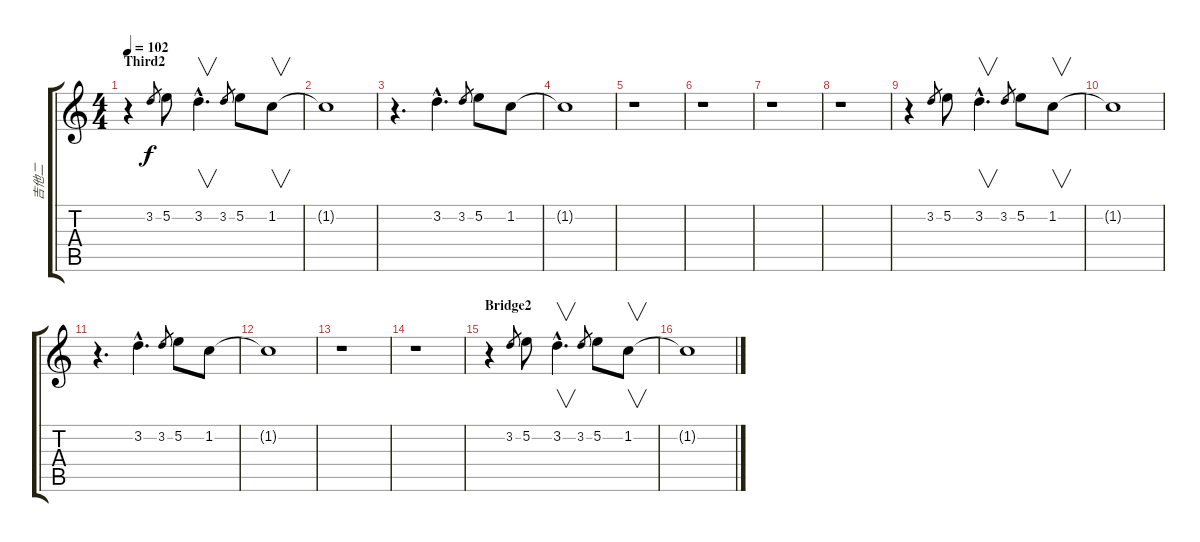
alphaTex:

\track ("吉他二" "吉他二") {instrument electricguitarclean}
\staff {score tabs}
\tuning (E4 B3 G3 D3 A2 E2) {hide}
\ts (4 4)
\section ("" "Third2")
\tempo 102
\clef g2
\ks c
r.4{dy f} 3.2.8{gr} 5.2.8 3.2{hac}.4{v d} 3.2.8{gr} 5.2.8 1.2.8{v} |
1.2{t}.1 |
r.4{d} 3.2{hac}.4{d} 3.2.8{gr} 5.2.8 1.2.8 |
1.2{t}.1 |
r.1 |
r.1 |
r.1 |
r.1 |
r.4 3.2.8{gr} 5.2.8 3.2{hac}.4{v d} 3.2.8{gr} 5.2.8 1.2.8{v} |
1.2{t}.1 |
r.4{d} 3.2{hac}.4{d} 3.2.8{gr} 5.2.8 1.2.8 |
1.2{t}.1 |
r.1 |
r.1 |
\section ("" "Bridge2")
r.4 3.2.8{gr} 5.2.8 3.2{hac}.4{v d} 3.2.8{gr} 5.2.8 1.2.8{v} |
1.2{t}.1
